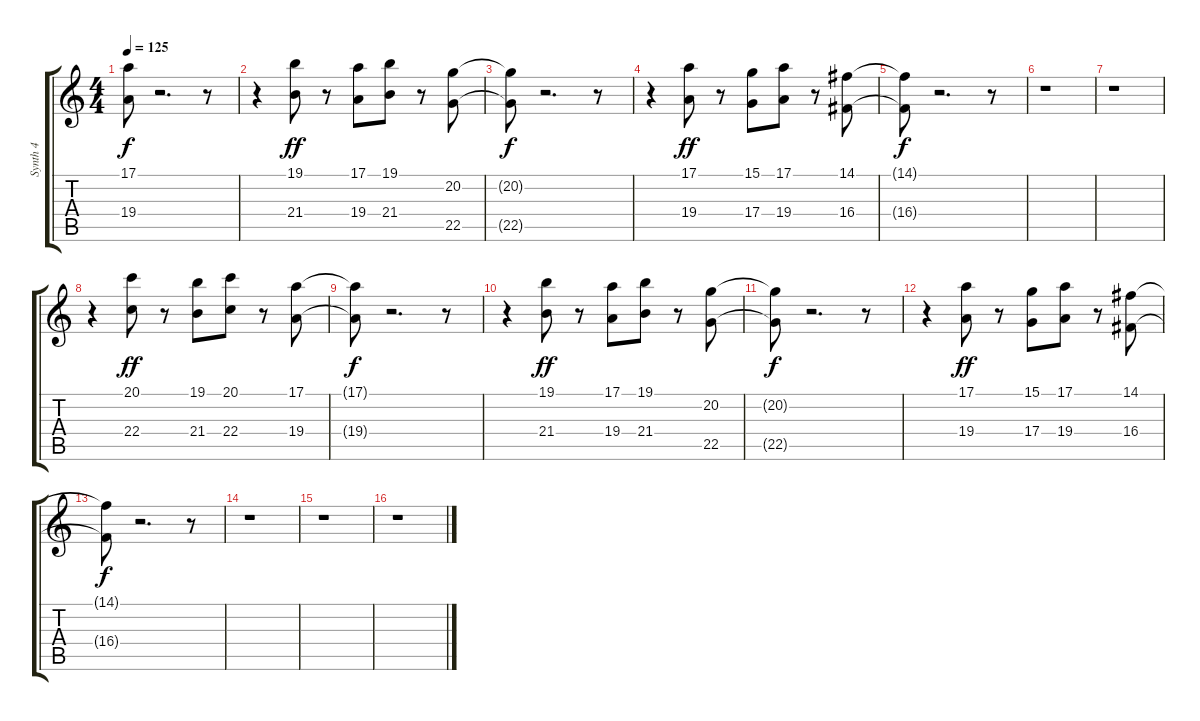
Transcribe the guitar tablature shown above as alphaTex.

\track ("Synth 4" "Synth 4") {instrument brasssection}
\staff {score tabs}
\tuning (E4 B3 G3 D3 A2 E2) {hide}
\ts (4 4)
\tempo 125
\clef g2
\ks c
(17.1{t} 19.4{t}).8{dy f} r.2{d} r.8 |
r.4 (19.1 21.4).8{dy ff} r.8 (17.1 19.4).8 (19.1 21.4).8 r.8 (20.2 22.5).8 |
(20.2{t} 22.5{t}).8{dy f} r.2{d} r.8 |
r.4 (17.1 19.4).8{dy ff} r.8 (15.1 17.4).8 (17.1 19.4).8 r.8 (14.1 16.4).8 |
(14.1{t} 16.4{t}).8{dy f} r.2{d} r.8 |
r.1 |
r.1 |
r.4 (20.1 22.4).8{dy ff} r.8 (19.1 21.4).8 (20.1 22.4).8 r.8 (17.1 19.4).8 |
(17.1{t} 19.4{t}).8{dy f} r.2{d} r.8 |
r.4 (19.1 21.4).8{dy ff} r.8 (17.1 19.4).8 (19.1 21.4).8 r.8 (20.2 22.5).8 |
(20.2{t} 22.5{t}).8{dy f} r.2{d} r.8 |
r.4 (17.1 19.4).8{dy ff} r.8 (15.1 17.4).8 (17.1 19.4).8 r.8 (14.1 16.4).8 |
(14.1{t} 16.4{t}).8{dy f} r.2{d} r.8 |
r.1 |
r.1 |
r.1
